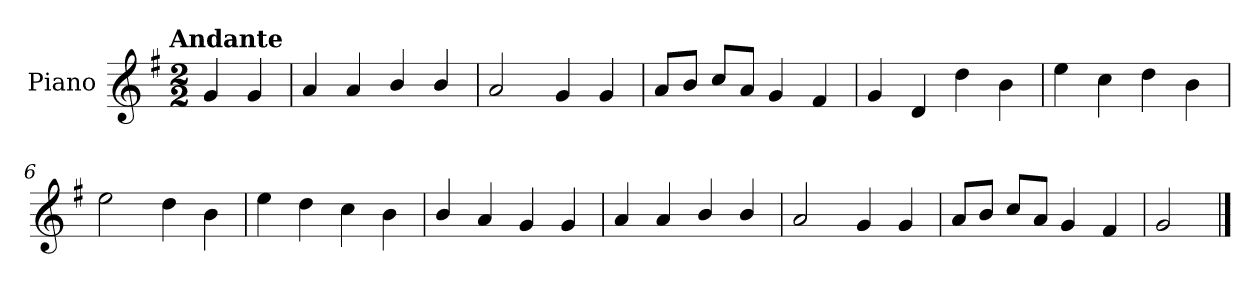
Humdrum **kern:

**kern
*part1
*staff1
*I"Piano
*I'Pno.
*clefG2
*k[f#]
!!LO:TX:omd:t=Andante
*M2/2
*MM92
=
4g/
4g/
=1
4a/
4a/
4b/
4b/
=2
2a/
4g/
4g/
=3
8a/L
8b/J
8cc/L
8a/J
4g/
4f#/
=4
4g/
4d/
4dd\
4b\
=5
4ee\
4cc\
4dd\
4b\
!!LO:LB:g=z
=6
2ee\
4dd\
4b\
=7
4ee\
4dd\
4cc\
4b\
=8
4b/
4a/
4g/
4g/
=9
4a/
4a/
4b/
4b/
=10
2a/
4g/
4g/
=11
8a/L
8b/J
8cc/L
8a/J
4g/
4f#/
=12
2g/
==
*-
